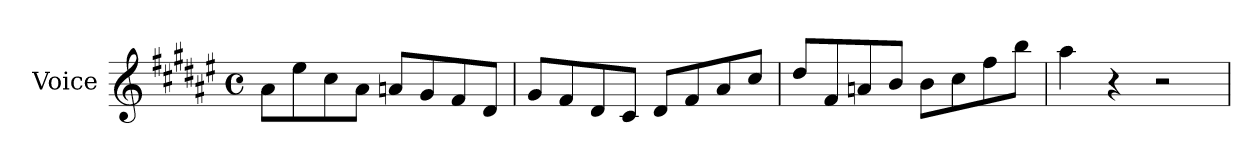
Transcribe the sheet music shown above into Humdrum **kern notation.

**kern
*part1
*staff1
*I"Voice
*I'Voice
*clefG2
*k[f#c#g#d#a#e#]
*M4/4
*met(c)
=1
8a#\L
8ee#\
8cc#\
8a#\J
8an/L
8g#/
8f#/
8d#/J
=2
8g#/L
8f#/
8d#/
8c#/J
8d#/L
8f#/
8a#/
8cc#/J
=3
8dd#/L
8f#/
8an/
8b/J
8b\L
8cc#\
8ff#\
8bb\J
=4
4aa#\
4r
2rcc
=
*-
